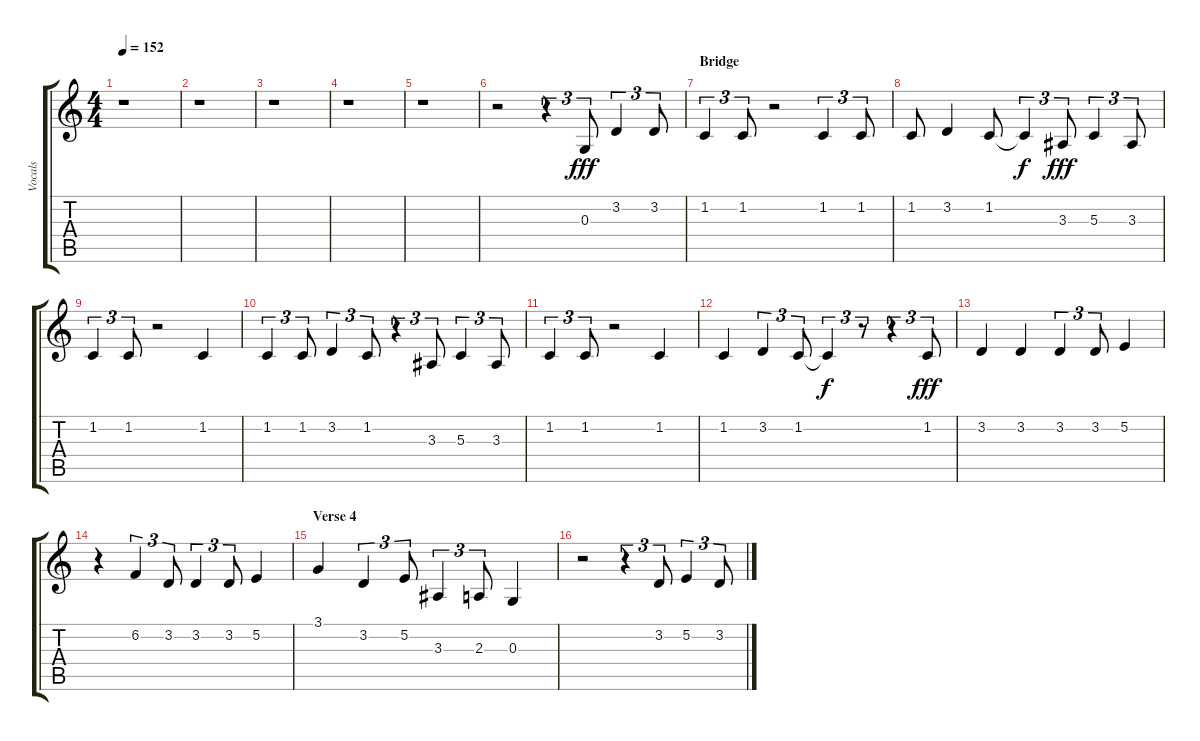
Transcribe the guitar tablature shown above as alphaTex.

\track ("Vocals" "Vocals") {instrument altosax}
\staff {score tabs}
\tuning (E4 B3 G3 D3 A2 E2) {hide}
\ts (4 4)
\tempo 152
\clef g2
\ks c
r.1{dy fff} |
r.1 |
r.1 |
r.1 |
r.1 |
r.2 r.4{tu (3 2)} 0.3.8{tu (3 2)} 3.2.4{tu (3 2)} 3.2.8{tu (3 2)} |
\section ("" "Bridge")
1.2.4{tu (3 2)} 1.2.8{tu (3 2)} r.2 1.2.4{tu (3 2)} 1.2.8{tu (3 2)} |
1.2.8 3.2.4 1.2.8 1.2{t}.4{tu (3 2) dy f} 3.3.8{tu (3 2) dy fff} 5.3.4{tu (3 2)} 3.3.8{tu (3 2)} |
1.2.4{tu (3 2)} 1.2.8{tu (3 2)} r.2 1.2.4 |
1.2.4{tu (3 2)} 1.2.8{tu (3 2)} 3.2.4{tu (3 2)} 1.2.8{tu (3 2)} r.4{tu (3 2)} 3.3.8{tu (3 2)} 5.3.4{tu (3 2)} 3.3.8{tu (3 2)} |
1.2.4{tu (3 2)} 1.2.8{tu (3 2)} r.2 1.2.4 |
1.2.4 3.2.4{tu (3 2)} 1.2.8{tu (3 2)} 1.2{t}.4{tu (3 2) dy f} r.8{tu (3 2)} r.4{tu (3 2)} 1.2.8{tu (3 2) dy fff} |
3.2.4 3.2.4 3.2.4{tu (3 2)} 3.2.8{tu (3 2)} 5.2.4 |
r.4 6.2.4{tu (3 2)} 3.2.8{tu (3 2)} 3.2.4{tu (3 2)} 3.2.8{tu (3 2)} 5.2.4 |
\section ("" "Verse 4")
3.1.4 3.2.4{tu (3 2)} 5.2.8{tu (3 2)} 3.3.4{tu (3 2)} 2.3.8{tu (3 2)} 0.3.4 |
r.2 r.4{tu (3 2)} 3.2.8{tu (3 2)} 5.2.4{tu (3 2)} 3.2.8{tu (3 2)}
